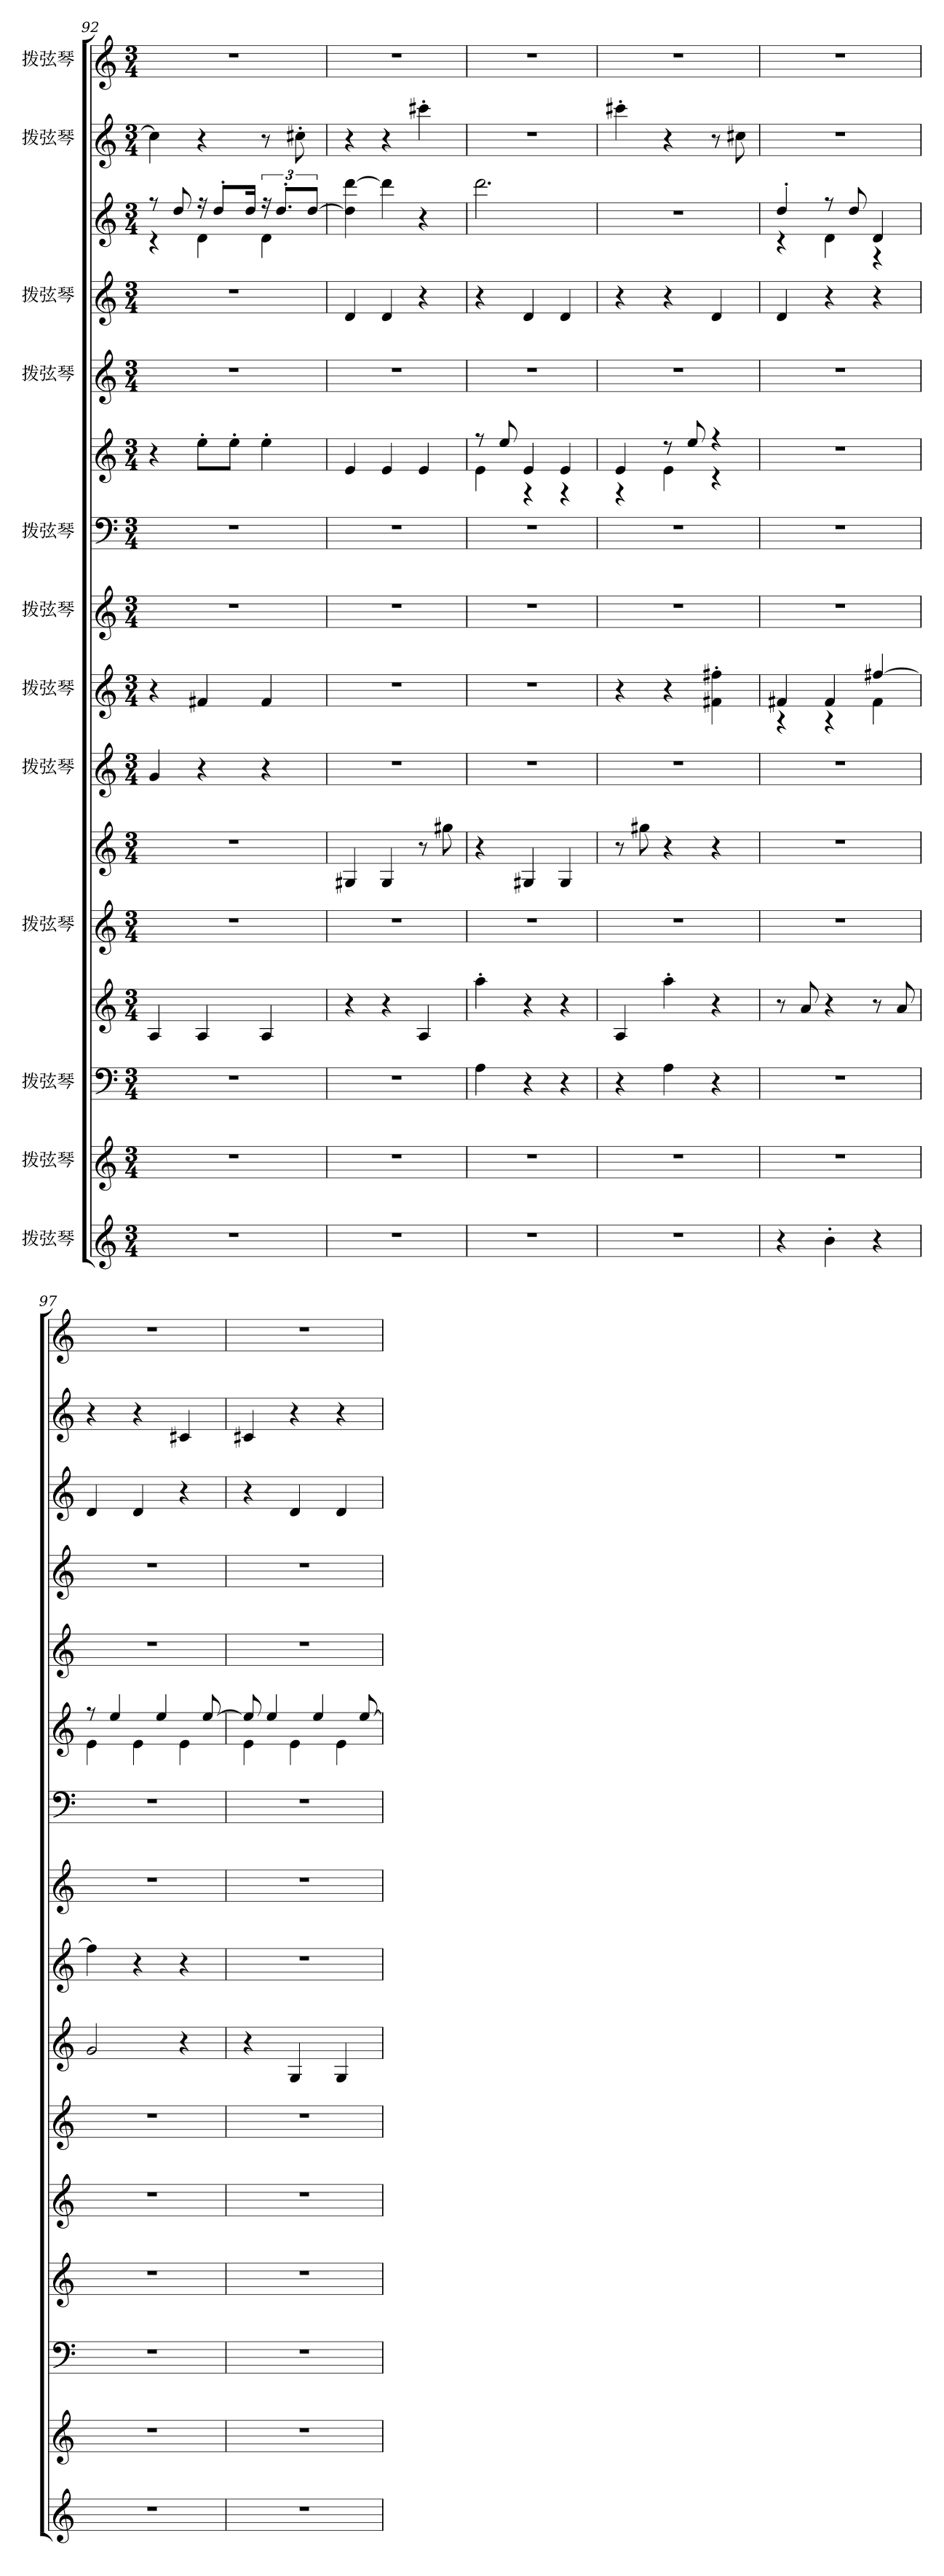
**kern	**kern	**kern	**kern	**kern	**kern	**kern	**kern	**kern	**kern	**kern	**kern	**kern	**kern	**kern	**kern
*part12	*part11	*part10	*part10	*part9	*part9	*part8	*part7	*part6	*part5	*part5	*part4	*part3	*part3	*part2	*part1
*staff16	*staff15	*staff14	*staff13	*staff12	*staff11	*staff10	*staff9	*staff8	*staff7	*staff6	*staff5	*staff4	*staff3	*staff2	*staff1
*I"拨弦琴	*I"拨弦琴	*I"拨弦琴	*	*I"拨弦琴	*	*I"拨弦琴	*I"拨弦琴	*I"拨弦琴	*I"拨弦琴	*	*I"拨弦琴	*I"拨弦琴	*	*I"拨弦琴	*I"拨弦琴
*clefG2	*clefG2	*clefF4	*clefG2	*clefG2	*clefG2	*clefG2	*clefG2	*clefG2	*clefF4	*clefG2	*clefG2	*clefG2	*clefG2	*clefG2	*clefG2
*k[]	*k[]	*k[]	*k[]	*k[]	*k[]	*k[]	*k[]	*k[]	*k[]	*k[]	*k[]	*k[]	*k[]	*k[]	*k[]
*M3/4	*M3/4	*M3/4	*M3/4	*M3/4	*M3/4	*M3/4	*M3/4	*M3/4	*M3/4	*M3/4	*M3/4	*M3/4	*M3/4	*M3/4	*M3/4
=92	=92	=92	=92	=92	=92	=92	=92	=92	=92	=92	=92	=92	=92	=92	=92
*	*	*	*	*	*	*	*	*	*	*	*	*	*^	*	*
2.r	2.r	2.r	4A/	2.r	2.r	4g/	4r	2.r	2.r	4r	2.r	2.r	8r	4r	4cc#\]	2.r
.	.	.	.	.	.	.	.	.	.	.	.	.	8dd/	.	.	.
.	.	.	4A/	.	.	4r	4f#X/	.	.	8ee'\L	.	.	16r	4d\	4r	.
.	.	.	.	.	.	.	.	.	.	.	.	.	8dd'/L	.	.	.
.	.	.	.	.	.	.	.	.	.	8ee'\J	.	.	.	.	.	.
.	.	.	.	.	.	.	.	.	.	.	.	.	16dd/Jk	.	.	.
.	.	.	4A/	.	.	4r	4f#/	.	.	4ee'\	.	.	24r	4d\	8r	.
.	.	.	.	.	.	.	.	.	.	.	.	.	12.dd'/L	.	.	.
.	.	.	.	.	.	.	.	.	.	.	.	.	.	.	8cc#X'\	.
.	.	.	.	.	.	.	.	.	.	.	.	.	[12dd/J	.	.	.
*	*	*	*	*	*	*	*	*	*	*	*	*	*v	*v	*	*
!!LO:PB:g=z
=93	=93	=93	=93	=93	=93	=93	=93	=93	=93	=93	=93	=93	=93	=93	=93
2.r	2.r	2.r	4r	2.r	4G#X/	2.r	2.r	2.r	2.r	4e/	2.r	4d/	4dd\] [4ddd\	4r	2.r
.	.	.	4r	.	4G#/	.	.	.	.	4e/	.	4d/	4ddd\]	4r	.
.	.	.	4A/	.	8r	.	.	.	.	4e/	.	4r	4r	4ccc#X'\	.
.	.	.	.	.	8gg#X\	.	.	.	.	.	.	.	.	.	.
=94	=94	=94	=94	=94	=94	=94	=94	=94	=94	=94	=94	=94	=94	=94	=94
*	*	*	*	*	*	*	*	*	*	*^	*	*	*	*	*
2.r	2.r	4A\	4aa'\	2.r	4r	2.r	2.r	2.r	2.r	8r	4e\	2.r	4r	2.ddd\	2.r	2.r
.	.	.	.	.	.	.	.	.	.	8ee/	.	.	.	.	.	.
.	.	4r	4r	.	4G#X/	.	.	.	.	4e/	4r	.	4d/	.	.	.
.	.	4r	4r	.	4G#/	.	.	.	.	4e/	4r	.	4d/	.	.	.
=95	=95	=95	=95	=95	=95	=95	=95	=95	=95	=95	=95	=95	=95	=95	=95	=95
2.r	2.r	4r	4A/	2.r	8r	2.r	4r	2.r	2.r	4e/	4r	2.r	4r	2.r	4ccc#X'\	2.r
.	.	.	.	.	8gg#X\	.	.	.	.	.	.	.	.	.	.	.
.	.	4A\	4aa'\	.	4r	.	4r	.	.	8r	4e\	.	4r	.	4r	.
.	.	.	.	.	.	.	.	.	.	8ee/	.	.	.	.	.	.
.	.	4r	4r	.	4r	.	4f#X\' 4ff#X\'	.	.	4r	4r	.	4d/	.	8r	.
.	.	.	.	.	.	.	.	.	.	.	.	.	.	.	8cc#X\	.
*	*	*	*	*	*	*	*	*	*	*v	*v	*	*	*	*	*
=96	=96	=96	=96	=96	=96	=96	=96	=96	=96	=96	=96	=96	=96	=96	=96
*	*	*	*	*	*	*	*^	*	*	*	*	*	*^	*	*
4r	2.r	2.r	8r	2.r	2.r	2.r	4f#X/	4r	2.r	2.r	2.r	2.r	4d/	4dd'/	4r	2.r	2.r
.	.	.	8a/	.	.	.	.	.	.	.	.	.	.	.	.	.	.
4b'\	.	.	4r	.	.	.	4f#/	4r	.	.	.	.	4r	8r	4d\	.	.
.	.	.	.	.	.	.	.	.	.	.	.	.	.	8dd/	.	.	.
4r	.	.	8r	.	.	.	[4ff#X/	4f#\	.	.	.	.	4r	4d/	4r	.	.
.	.	.	8a/	.	.	.	.	.	.	.	.	.	.	.	.	.	.
*	*	*	*	*	*	*	*v	*v	*	*	*	*	*	*v	*v	*	*
=97	=97	=97	=97	=97	=97	=97	=97	=97	=97	=97	=97	=97	=97	=97	=97
*	*	*	*	*	*	*	*	*	*	*^	*	*	*	*	*
2.r	2.r	2.r	2.r	2.r	2.r	2g/	4ff#\]	2.r	2.r	8r	4e\	2.r	2.r	4d/	4r	2.r
.	.	.	.	.	.	.	.	.	.	4ee/	.	.	.	.	.	.
.	.	.	.	.	.	.	4r	.	.	.	4e\	.	.	4d/	4r	.
.	.	.	.	.	.	.	.	.	.	4ee/	.	.	.	.	.	.
.	.	.	.	.	.	4r	4r	.	.	.	4e\	.	.	4r	4c#X/	.
.	.	.	.	.	.	.	.	.	.	[8ee/	.	.	.	.	.	.
!!LO:PB:g=z
=98	=98	=98	=98	=98	=98	=98	=98	=98	=98	=98	=98	=98	=98	=98	=98	=98
2.r	2.r	2.r	2.r	2.r	2.r	4r	2.r	2.r	2.r	8ee/]	4e\	2.r	2.r	4r	4c#X/	2.r
.	.	.	.	.	.	.	.	.	.	4ee/	.	.	.	.	.	.
.	.	.	.	.	.	4G/	.	.	.	.	4e\	.	.	4d/	4r	.
.	.	.	.	.	.	.	.	.	.	4ee/	.	.	.	.	.	.
.	.	.	.	.	.	4G/	.	.	.	.	4e\	.	.	4d/	4r	.
.	.	.	.	.	.	.	.	.	.	[8ee/	.	.	.	.	.	.
*	*	*	*	*	*	*	*	*	*	*v	*v	*	*	*	*	*
=	=	=	=	=	=	=	=	=	=	=	=	=	=	=	=
*-	*-	*-	*-	*-	*-	*-	*-	*-	*-	*-	*-	*-	*-	*-	*-
